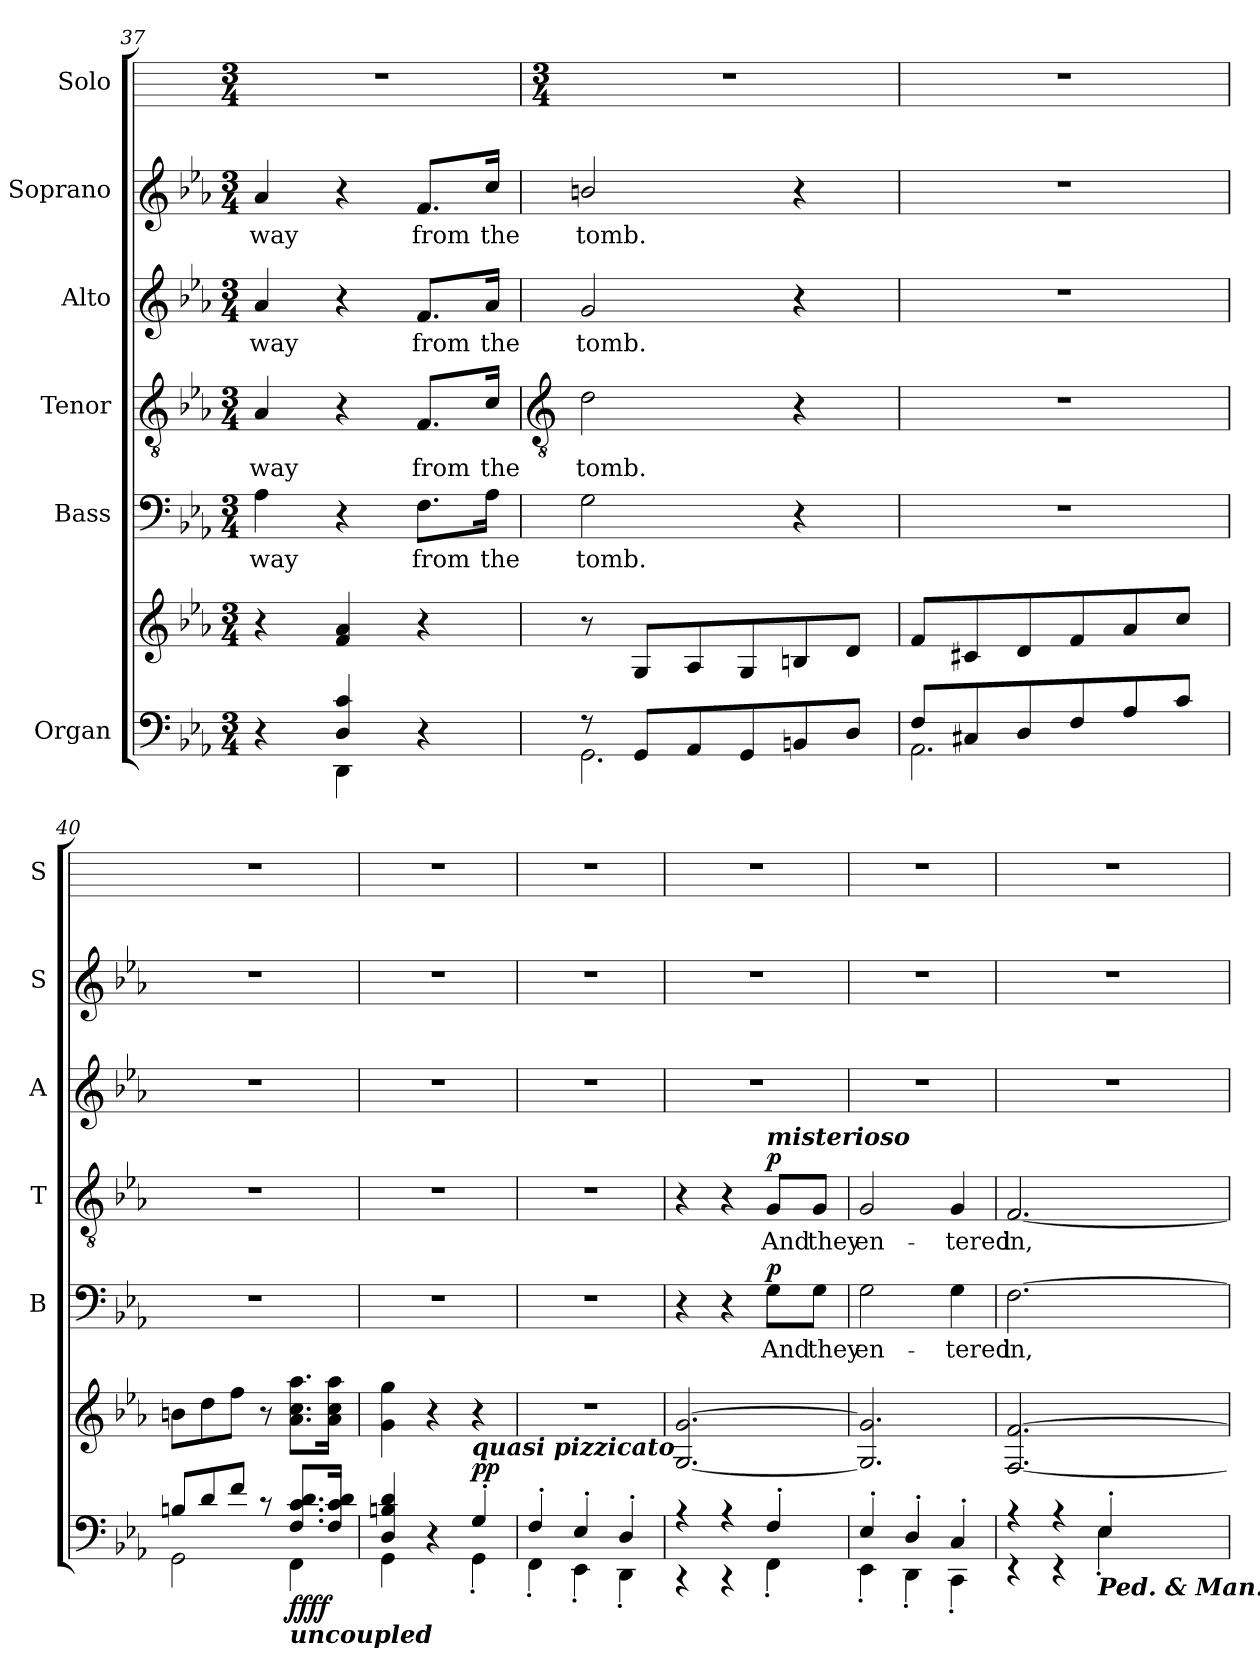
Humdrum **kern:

**kern	**kern	**dynam	**kern	**text	**dynam	**kern	**text	**dynam	**kern	**text	**kern	**text	**kern
*part6	*part6	*part6	*part5	*part5	*part5	*part4	*part4	*part4	*part3	*part3	*part2	*part2	*part1
*staff7	*staff6	*staff6/7	*staff5	*staff5	*staff5	*staff4	*staff4	*staff4	*staff3	*staff3	*staff2	*staff2	*staff1
*I"Organ	*	*	*I"Bass	*	*	*I"Tenor	*	*	*I"Alto	*	*I"Soprano	*	*I"Solo
*	*	*	*I'B	*	*	*I'T	*	*	*I'A	*	*I'S	*	*I'S
*clefF4	*clefG2	*	*clefF4	*	*	*clefGv2	*	*	*clefG2	*	*clefG2	*	*
*k[b-e-a-]	*k[b-e-a-]	*	*k[b-e-a-]	*	*	*k[b-e-a-]	*	*	*k[b-e-a-]	*	*k[b-e-a-]	*	*
*E-:	*E-:	*	*E-:	*	*	*E-:	*	*	*E-:	*	*E-:	*	*
*M3/4	*M3/4	*	*M3/4	*	*	*M3/4	*	*	*M3/4	*	*M3/4	*	*M3/4
=37	=37	=37	=37	=37	=37	=37	=37	=37	=37	=37	=37	=37	=37
*^	*	*	*	*	*	*	*	*	*	*	*	*	*
!	!	!	!	!	!LO:LY:b	!	!	!LO:LY:b	!	!	!LO:LY:b	!	!LO:LY:b	!
4ryy	4r	4r	.	4A-	-way	.	4A-	-way	.	4a-	-way	4a-	-way	2.r
4D/ 4c/	4DD\	4f 4a-	.	4r	.	.	4r	.	.	4r	.	4r	.	.
!	!	!	!	!	!LO:LY:b	!	!	!LO:LY:b	!	!	!LO:LY:b	!	!LO:LY:b	!
4ryy	4r	4r	.	8.F\L	from	.	8.F/L	from	.	8.f/L	from	8.f/L	from	.
!	!	!	!	!	!LO:LY:b	!	!	!LO:LY:b	!	!	!LO:LY:b	!	!LO:LY:b	!
.	.	.	.	16A-\Jk	the	.	16c/Jk	the	.	16a-/Jk	the	16cc/Jk	the	.
!!LO:LB:g=z
=38	=38	=38	=38	=38	=38	=38	=38	=38	=38	=38	=38	=38	=38	=38
*	*	*	*	*	*	*	*clefGv2	*	*	*	*	*	*	*
*	*	*	*	*	*	*	*	*	*	*	*	*	*	*M3/4
!	!	!	!	!	!LO:LY:b	!	!	!LO:LY:b	!	!	!LO:LY:b	!	!LO:LY:b	!
8r	2.GG\	8r	.	2G\	tomb.	.	2d\	tomb.	.	2g/	tomb.	2bn/	tomb.	2.r
8GG/L	.	8GL	.	.	.	.	.	.	.	.	.	.	.	.
8AA-/	.	8A-	.	.	.	.	.	.	.	.	.	.	.	.
8GG/	.	8G	.	.	.	.	.	.	.	.	.	.	.	.
8BBn/	.	8Bn	.	4r	.	.	4r	.	.	4r	.	4r	.	.
8D/J	.	8dJ	.	.	.	.	.	.	.	.	.	.	.	.
=39	=39	=39	=39	=39	=39	=39	=39	=39	=39	=39	=39	=39	=39	=39
!	!	!	!	!LO:N:vis=1	!	!	!LO:N:vis=1	!	!	!LO:N:vis=1	!	!LO:N:vis=1	!	!
8F/L	2.AA-\	8fL	.	2.r	.	.	2.r	.	.	2.r	.	2.r	.	2.r
8C#X/	.	8c#X	.	.	.	.	.	.	.	.	.	.	.	.
8D/	.	8d	.	.	.	.	.	.	.	.	.	.	.	.
8F/	.	8f	.	.	.	.	.	.	.	.	.	.	.	.
8A-/	.	8a-	.	.	.	.	.	.	.	.	.	.	.	.
8c/J	.	8ccJ	.	.	.	.	.	.	.	.	.	.	.	.
=40	=40	=40	=40	=40	=40	=40	=40	=40	=40	=40	=40	=40	=40	=40
!	!	!	!	!LO:N:vis=1	!	!	!LO:N:vis=1	!	!	!LO:N:vis=1	!	!LO:N:vis=1	!	!
8Bn/L	2GG\	8bnL	.	2.r	.	.	2.r	.	.	2.r	.	2.r	.	2.r
8d/	.	8dd	.	.	.	.	.	.	.	.	.	.	.	.
8f/J	.	8ffJ	.	.	.	.	.	.	.	.	.	.	.	.
8r	.	8r	.	.	.	.	.	.	.	.	.	.	.	.
!LO:TX:b:Bi:t=uncoupled	!	!	!	!	!	!	!	!	!	!	!	!	!	!
!	!	!	!LO:DY:b=2	!	!	!	!	!	!	!	!	!	!	!
!	!	!	!LO:DY:n=1:b	!	!	!	!	!	!	!	!	!	!	!
8.F/ 8.c/ 8.d/L	4FF\	8.a- 8.cc 8.aa-L	ff ff	.	.	.	.	.	.	.	.	.	.	.
16F/ 16c/ 16d/J	.	16a- 16cc 16aa-J	.	.	.	.	.	.	.	.	.	.	.	.
=41	=41	=41	=41	=41	=41	=41	=41	=41	=41	=41	=41	=41	=41	=41
!	!	!	!	!LO:N:vis=1	!	!	!LO:N:vis=1	!	!	!LO:N:vis=1	!	!LO:N:vis=1	!	!
4D/ 4Bn/ 4d/	4GG\	4g 4gg	.	2.r	.	.	2.r	.	.	2.r	.	2.r	.	2.r
4ryy	4r	4r	.	.	.	.	.	.	.	.	.	.	.	.
!LO:TX:a:Bi:t=quasi pizzicato	!	!	!	!	!	!	!	!	!	!	!	!	!	!
!	!	!	!LO:DY:a=2	!	!	!	!	!	!	!	!	!	!	!
!	!	!	!LO:DY:n=1:b=2	!	!	!	!	!	!	!	!	!	!	!
4G'/	4GG'\	4r	p p	.	.	.	.	.	.	.	.	.	.	.
=42	=42	=42	=42	=42	=42	=42	=42	=42	=42	=42	=42	=42	=42	=42
!	!	!LO:N:vis=1	!	!LO:N:vis=1	!	!	!LO:N:vis=1	!	!	!LO:N:vis=1	!	!LO:N:vis=1	!	!
4F'/	4FF'\	2.r	.	2.r	.	.	2.r	.	.	2.r	.	2.r	.	2.r
4E-'/	4EE-'\	.	.	.	.	.	.	.	.	.	.	.	.	.
4D'/	4DD'\	.	.	.	.	.	.	.	.	.	.	.	.	.
=43	=43	=43	=43	=43	=43	=43	=43	=43	=43	=43	=43	=43	=43	=43
!	!	!	!	!	!	!	!	!	!	!LO:N:vis=1	!	!LO:N:vis=1	!	!
4r	4r	[2.G [2.g	.	4r	.	.	4r	.	.	2.r	.	2.r	.	2.r
4r	4r	.	.	4r	.	.	4r	.	.	.	.	.	.	.
!	!	!	!	!	!	!	!LO:TX:a:Bi:t=misterioso	!	!	!	!	!	!	!
!	!	!	!	!	!LO:LY:b	!LO:DY:b	!	!LO:LY:b	!LO:DY:b	!	!	!	!	!
4F'/	4FF'\	.	.	8G\L	And	p	8G/L	And	p	.	.	.	.	.
!	!	!	!	!	!LO:LY:b	!	!	!LO:LY:b	!	!	!	!	!	!
.	.	.	.	8G\J	they	.	8G/J	they	.	.	.	.	.	.
=44	=44	=44	=44	=44	=44	=44	=44	=44	=44	=44	=44	=44	=44	=44
!	!	!	!	!	!LO:LY:b	!	!	!LO:LY:b	!	!LO:N:vis=1	!	!LO:N:vis=1	!	!
4E-'/	4EE-'\	2.G] 2.g]	.	2G	en-	.	2G	en-	.	2.r	.	2.r	.	2.r
4D'/	4DD'\	.	.	.	.	.	.	.	.	.	.	.	.	.
!	!	!	!	!	!LO:LY:b	!	!	!LO:LY:b	!	!	!	!	!	!
4C'/	4CC'\	.	.	4G	-tered	.	4G	-tered	.	.	.	.	.	.
=45	=45	=45	=45	=45	=45	=45	=45	=45	=45	=45	=45	=45	=45	=45
!	!	!	!	!	!LO:LY:b	!	!	!LO:LY:b	!	!LO:N:vis=1	!	!LO:N:vis=1	!	!
4r	4r	[2.F [2.f	.	[2.F	in,	.	[2.F	in,	.	2.r	.	2.r	.	2.r
4r	4r	.	.	.	.	.	.	.	.	.	.	.	.	.
!LO:TX:b:Bi:t=Ped. & Man.	!	!	!	!	!	!	!	!	!	!	!	!	!	!
4E-'/	4E-'\	.	.	.	.	.	.	.	.	.	.	.	.	.
*v	*v	*	*	*	*	*	*	*	*	*	*	*	*	*
=	=	=	=	=	=	=	=	=	=	=	=	=	=
*-	*-	*-	*-	*-	*-	*-	*-	*-	*-	*-	*-	*-	*-
